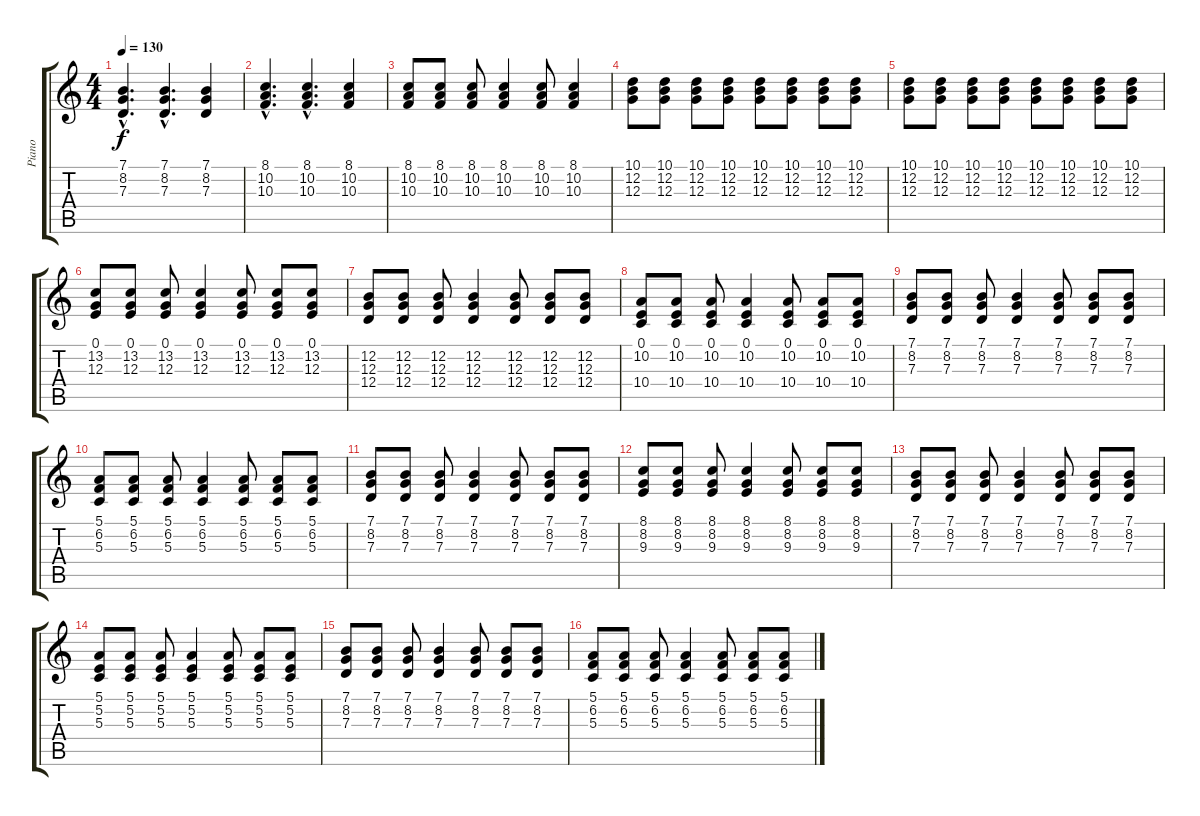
\track ("Piano" "Piano") {instrument electricgrandpiano}
\staff {score tabs}
\tuning (E4 B3 G3 D3 A2 E2) {hide}
\ts (4 4)
\tempo 130
\clef g2
\ks c
(7.1{hac} 8.2{hac} 7.3{hac}).4{d dy f} (7.1{hac} 8.2{hac} 7.3{hac}).4{d} (7.1 8.2 7.3).4 |
(8.1{hac} 10.2{hac} 10.3{hac}).4{d} (8.1{hac} 10.2{hac} 10.3{hac}).4{d} (8.1 10.2 10.3).4 |
(8.1 10.2 10.3).8 (8.1 10.2 10.3).8 (8.1 10.2 10.3).8 (8.1 10.2 10.3).4 (8.1 10.2 10.3).8 (8.1 10.2 10.3).4 |
(10.1 12.2 12.3).8 (10.1 12.2 12.3).8 (10.1 12.2 12.3).8 (10.1 12.2 12.3).8 (10.1 12.2 12.3).8 (10.1 12.2 12.3).8 (10.1 12.2 12.3).8 (10.1 12.2 12.3).8 |
(10.1 12.2 12.3).8 (10.1 12.2 12.3).8 (10.1 12.2 12.3).8 (10.1 12.2 12.3).8 (10.1 12.2 12.3).8 (10.1 12.2 12.3).8 (10.1 12.2 12.3).8 (10.1 12.2 12.3).8 |
(0.1 13.2 12.3).8 (0.1 13.2 12.3).8 (0.1 13.2 12.3).8 (0.1 13.2 12.3).4 (0.1 13.2 12.3).8 (0.1 13.2 12.3).8 (0.1 13.2 12.3).8 |
(12.2 12.3 12.4).8 (12.2 12.3 12.4).8 (12.2 12.3 12.4).8 (12.2 12.3 12.4).4 (12.2 12.3 12.4).8 (12.2 12.3 12.4).8 (12.2 12.3 12.4).8 |
(0.1 10.2 10.4).8 (0.1 10.2 10.4).8 (0.1 10.2 10.4).8 (0.1 10.2 10.4).4 (0.1 10.2 10.4).8 (0.1 10.2 10.4).8 (0.1 10.2 10.4).8 |
(7.1 8.2 7.3).8 (7.1 8.2 7.3).8 (7.1 8.2 7.3).8 (7.1 8.2 7.3).4 (7.1 8.2 7.3).8 (7.1 8.2 7.3).8 (7.1 8.2 7.3).8 |
(5.1 6.2 5.3).8 (5.1 6.2 5.3).8 (5.1 6.2 5.3).8 (5.1 6.2 5.3).4 (5.1 6.2 5.3).8 (5.1 6.2 5.3).8 (5.1 6.2 5.3).8 |
(7.1 8.2 7.3).8 (7.1 8.2 7.3).8 (7.1 8.2 7.3).8 (7.1 8.2 7.3).4 (7.1 8.2 7.3).8 (7.1 8.2 7.3).8 (7.1 8.2 7.3).8 |
(8.1 8.2 9.3).8 (8.1 8.2 9.3).8 (8.1 8.2 9.3).8 (8.1 8.2 9.3).4 (8.1 8.2 9.3).8 (8.1 8.2 9.3).8 (8.1 8.2 9.3).8 |
(7.1 8.2 7.3).8 (7.1 8.2 7.3).8 (7.1 8.2 7.3).8 (7.1 8.2 7.3).4 (7.1 8.2 7.3).8 (7.1 8.2 7.3).8 (7.1 8.2 7.3).8 |
(5.1 5.2 5.3).8 (5.1 5.2 5.3).8 (5.1 5.2 5.3).8 (5.1 5.2 5.3).4 (5.1 5.2 5.3).8 (5.1 5.2 5.3).8 (5.1 5.2 5.3).8 |
(7.1 8.2 7.3).8 (7.1 8.2 7.3).8 (7.1 8.2 7.3).8 (7.1 8.2 7.3).4 (7.1 8.2 7.3).8 (7.1 8.2 7.3).8 (7.1 8.2 7.3).8 |
(5.1 6.2 5.3).8 (5.1 6.2 5.3).8 (5.1 6.2 5.3).8 (5.1 6.2 5.3).4 (5.1 6.2 5.3).8 (5.1 6.2 5.3).8 (5.1 6.2 5.3).8
